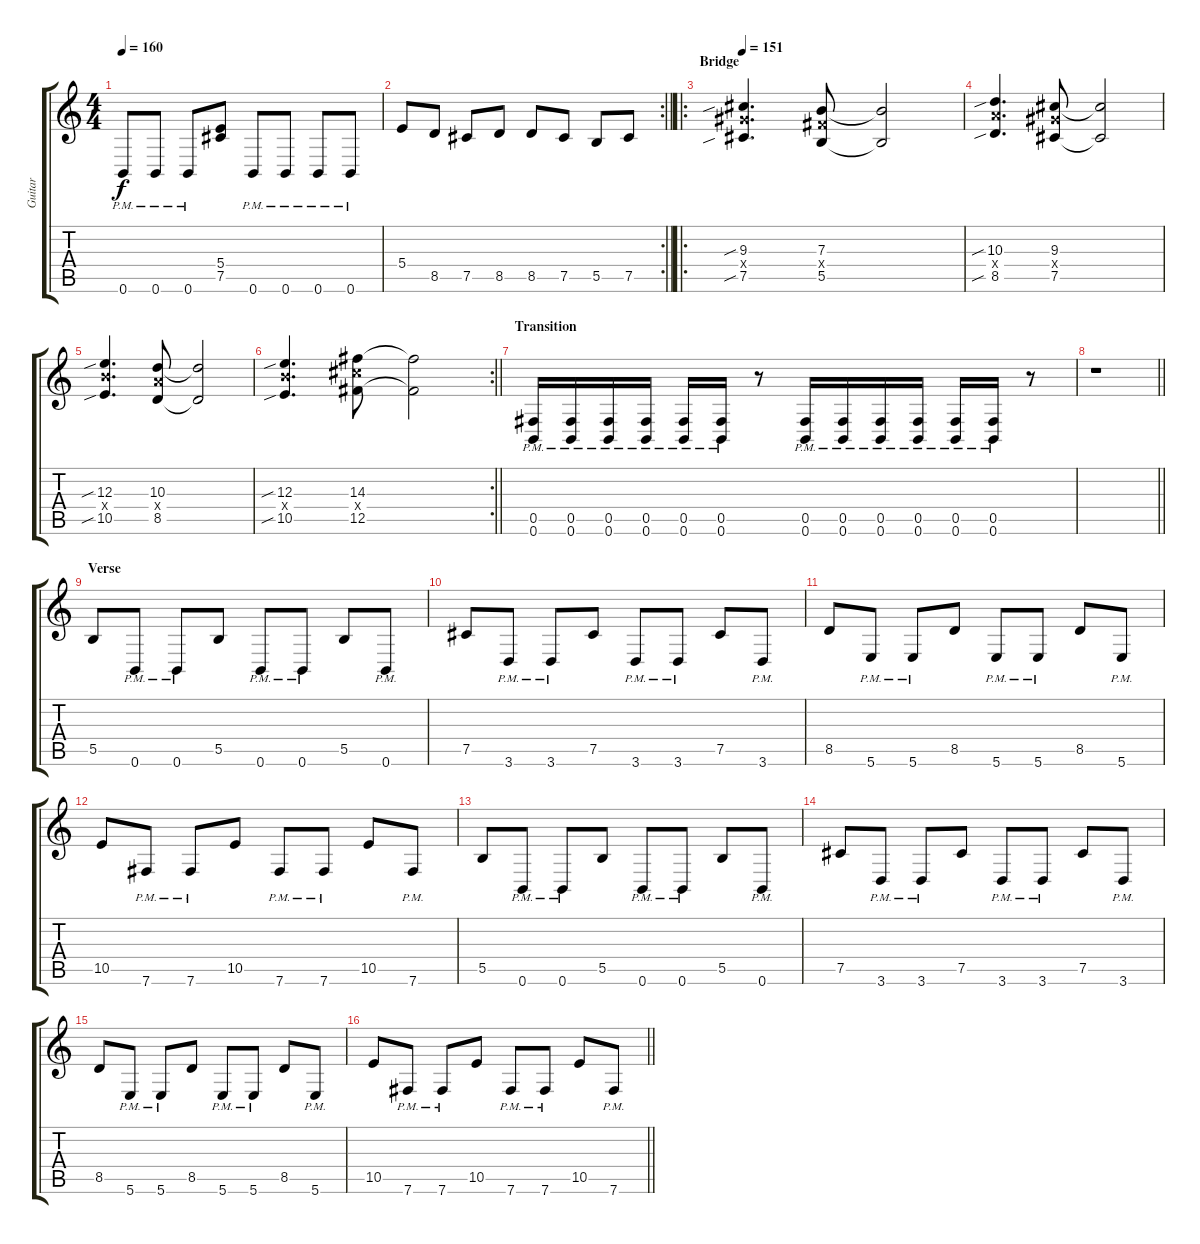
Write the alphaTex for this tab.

\track ("Guitar" "Guitar") {instrument distortionguitar}
\staff {score tabs}
\tuning (Db4 Ab3 E3 B2 Gb2 B1) {hide}
\ts (4 4)
\tempo 160
\clef g2
\ks c
0.6{pm}.8{dy f} 0.6{pm}.8 0.6{pm}.8 (5.4 7.5).8 0.6{pm}.8 0.6{pm}.8 0.6{pm}.8 0.6{pm}.8 |
\rc 2
\barLineRight lightlight
5.4.8 8.5.8 7.5.8 8.5.8 8.5.8 7.5.8 5.5.8 7.5.8 |
\ro
\section ("" "Bridge")
\tempo 151
(9.3{sib} 9.4{x} 7.5{sib}).4{d} (7.3 7.4{x} 5.5).8 (7.3{t} 5.5{t}).2 |
(10.3{sib} 10.4{x} 8.5{sib}).4{d} (9.3 9.4{x} 7.5).8 (9.3{t} 7.5{t}).2 |
(12.3{sib} 12.4{x} 10.5{sib}).4{d} (10.3 10.4{x} 8.5).8 (10.3{t} 8.5{t}).2 |
\rc 2
\barLineRight lightlight
(12.3{sib} 12.4{x} 10.5{sib}).4{d} (14.3 14.4{x} 12.5).8 (14.3{t} 12.5{t}).2 |
\section ("" "Transition")
(0.5{pm} 0.6{pm}).16 (0.5{pm} 0.6{pm}).16 (0.5{pm} 0.6{pm}).16 (0.5{pm} 0.6{pm}).16 (0.5{pm} 0.6{pm}).16 (0.5{pm} 0.6{pm}).16 r.8 (0.5{pm} 0.6{pm}).16 (0.5{pm} 0.6{pm}).16 (0.5{pm} 0.6{pm}).16 (0.5{pm} 0.6{pm}).16 (0.5{pm} 0.6{pm}).16 (0.5{pm} 0.6{pm}).16 r.8 |
\barLineRight lightlight
r.1 |
\section ("" "Verse")
5.5.8 0.6{pm}.8 0.6{pm}.8 5.5.8 0.6{pm}.8 0.6{pm}.8 5.5.8 0.6{pm}.8 |
7.5.8 3.6{pm}.8 3.6{pm}.8 7.5.8 3.6{pm}.8 3.6{pm}.8 7.5.8 3.6{pm}.8 |
8.5.8 5.6{pm}.8 5.6{pm}.8 8.5.8 5.6{pm}.8 5.6{pm}.8 8.5.8 5.6{pm}.8 |
10.5.8 7.6{pm}.8 7.6{pm}.8 10.5.8 7.6{pm}.8 7.6{pm}.8 10.5.8 7.6{pm}.8 |
5.5.8 0.6{pm}.8 0.6{pm}.8 5.5.8 0.6{pm}.8 0.6{pm}.8 5.5.8 0.6{pm}.8 |
7.5.8 3.6{pm}.8 3.6{pm}.8 7.5.8 3.6{pm}.8 3.6{pm}.8 7.5.8 3.6{pm}.8 |
8.5.8 5.6{pm}.8 5.6{pm}.8 8.5.8 5.6{pm}.8 5.6{pm}.8 8.5.8 5.6{pm}.8 |
\barLineRight lightlight
10.5.8 7.6{pm}.8 7.6{pm}.8 10.5.8 7.6{pm}.8 7.6{pm}.8 10.5.8 7.6{pm}.8
